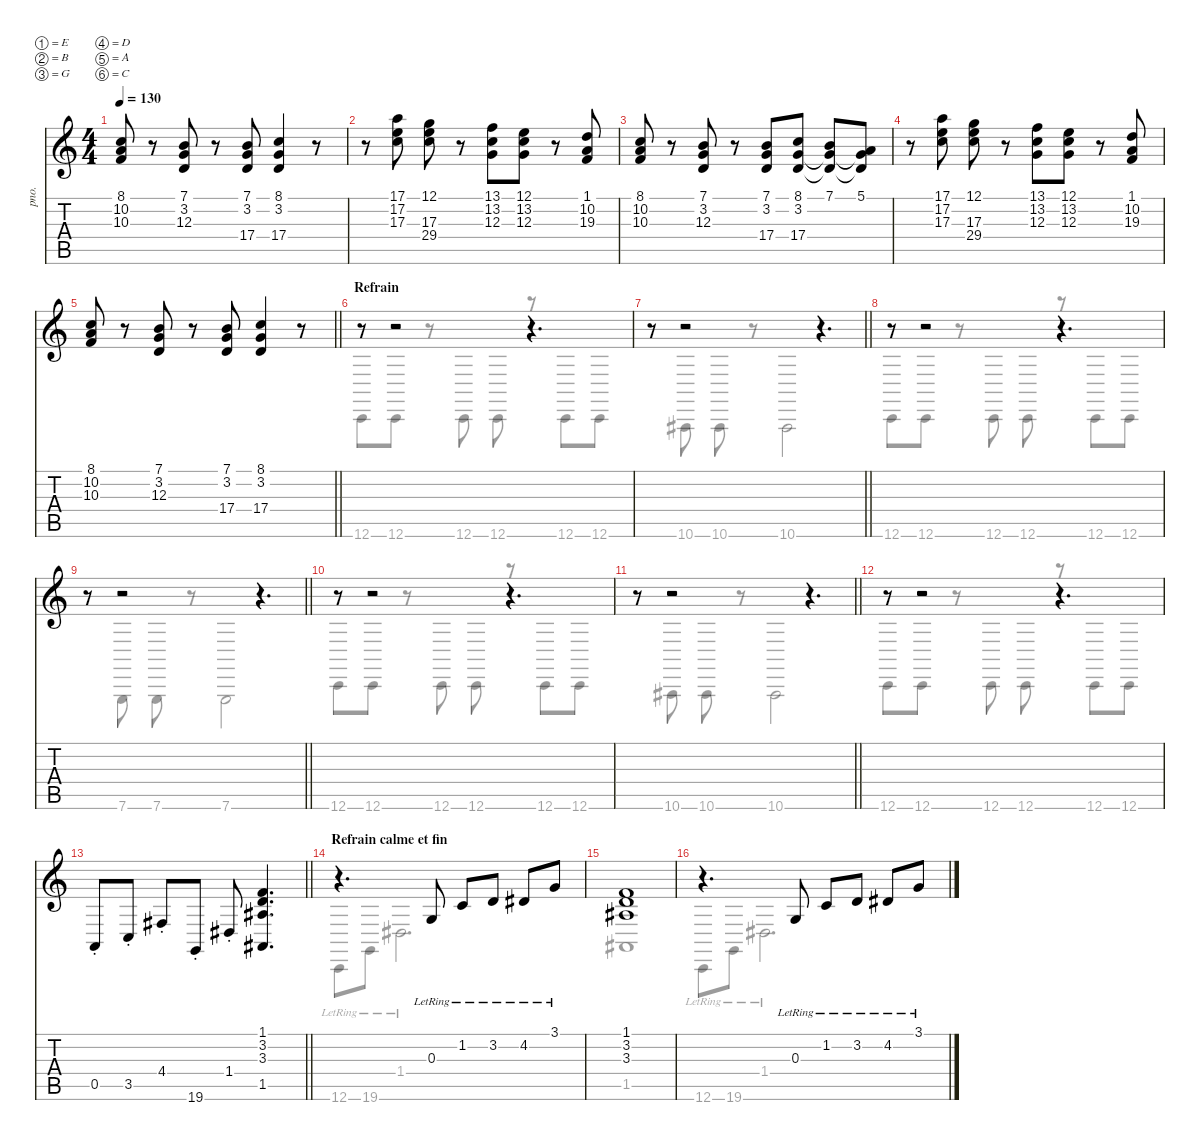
\defaultSystemsLayout 4
\hideDynamics
\bracketExtendMode nobrackets
\otherSystemsTrackNameOrientation horizontal
\track ("Reney" "pno.") {instrument brightacousticpiano}
\staff {score tabs}
\tuning (E4 B3 G3 D3 A2 C1)
\voice
\ts (4 4)
\tempo 130
\clef g2
\ks c
(8.1 10.2 10.3).8{dy f} r.8 (7.1 3.2 12.3).8 r.8 (7.1 3.2 17.4).8 (8.1 3.2 17.4).4 r.8 |
r.8 (17.1 17.2 17.3).8 (12.1 17.3 29.4).8 r.8 (13.1 13.2 12.3).8 (12.1 13.2 12.3).8 r.8 (1.1 10.2 19.3).8 |
(8.1 10.2 10.3).8 r.8 (7.1 3.2 12.3).8 r.8 (7.1 3.2 17.4).8 (8.1 3.2 17.4).8 (7.1 3.2{t} 17.4{t}).8 (5.1 3.2{t} 17.4{t}).8 |
r.8 (17.1 17.2 17.3).8 (12.1 17.3 29.4).8 r.8 (13.1 13.2 12.3).8 (12.1 13.2 12.3).8 r.8 (1.1 10.2 19.3).8 |
\barLineRight lightlight
(8.1 10.2 10.3).8 r.8 (7.1 3.2 12.3).8 r.8 (7.1 3.2 17.4).8 (8.1 3.2 17.4).4 r.8 |
\section ("" "Refrain")
r.8{instrument brightacousticpiano} r.2 r.4{d} |
\barLineRight lightlight
r.8 r.2 r.4{d} |
r.8 r.2 r.4{d} |
\barLineRight lightlight
r.8 r.2 r.4{d} |
r.8 r.2 r.4{d} |
\barLineRight lightlight
r.8 r.2 r.4{d} |
r.8 r.2 r.4{d} |
\barLineRight lightlight
0.5{st}.8 3.5{st}.8 4.4{st acc #}.8 19.6{st}.8 1.4{st acc #}.8 (1.1 3.2 3.3{acc #} 1.5{acc #}).4{d} |
\section ("" "Refrain calme et fin")
r.4{d} 0.3{lr}.8 1.2{lr}.8 3.2{lr}.8 4.2{lr acc #}.8 3.1{lr}.8 |
(1.1 3.2 3.3{acc #}).1 |
r.4{d} 0.3{lr}.8 1.2{lr}.8 3.2{lr}.8 4.2{lr acc #}.8 3.1{lr}.8
\voice
\clef g2
\ottava regular
\simile none
\ks c
|
|
|
|
\barLineRight lightlight
|
12.6.8 12.6.8 r.8 12.6.8 12.6.8 r.8 12.6.8 12.6.8 |
\barLineRight lightlight
r.8 10.6{acc #}.8 10.6{acc #}.8 r.8 10.6{acc #}.2 |
12.6.8 12.6.8 r.8 12.6.8 12.6.8 r.8 12.6.8 12.6.8 |
\barLineRight lightlight
r.8 7.6.8 7.6.8 r.8 7.6.2 |
12.6.8 12.6.8 r.8 12.6.8 12.6.8 r.8 12.6.8 12.6.8 |
\barLineRight lightlight
r.8 10.6{acc #}.8 10.6{acc #}.8 r.8 10.6{acc #}.2 |
12.6.8 12.6.8 r.8 12.6.8 12.6.8 r.8 12.6.8 12.6.8 |
\barLineRight lightlight
|
12.6{lr}.8 19.6{lr}.8 1.4{lr acc #}.2{d} |
1.5{acc #}.1 |
12.6{lr}.8 19.6{lr}.8 1.4{lr acc #}.2{d}
